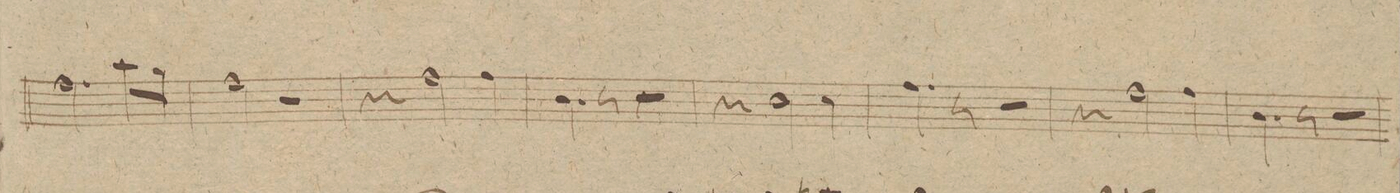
**kern	**dynam
*I"Fagotto. 1mo	*
*clefF4	*
*k[f#c#g#]	*
*met(c|)	*
*M2/2	*
2.A\	.
8c#\L	.
8B\J	.
=37	=37
2A\	.
2r	.
=38	=38
4r	.
2A\	.
4A\	.
=39	=39
4.D\	.
8r	.
2r	.
=40	=40
4r	.
2E\	.
4E\	.
=41	=41
4.A\	.
8r	.
2r	.
=42	=42
4r	.
2A\	.
4A\	.
=43	=43
4.D\	.
8r	.
2r	.
=44	=44
*-	*-
